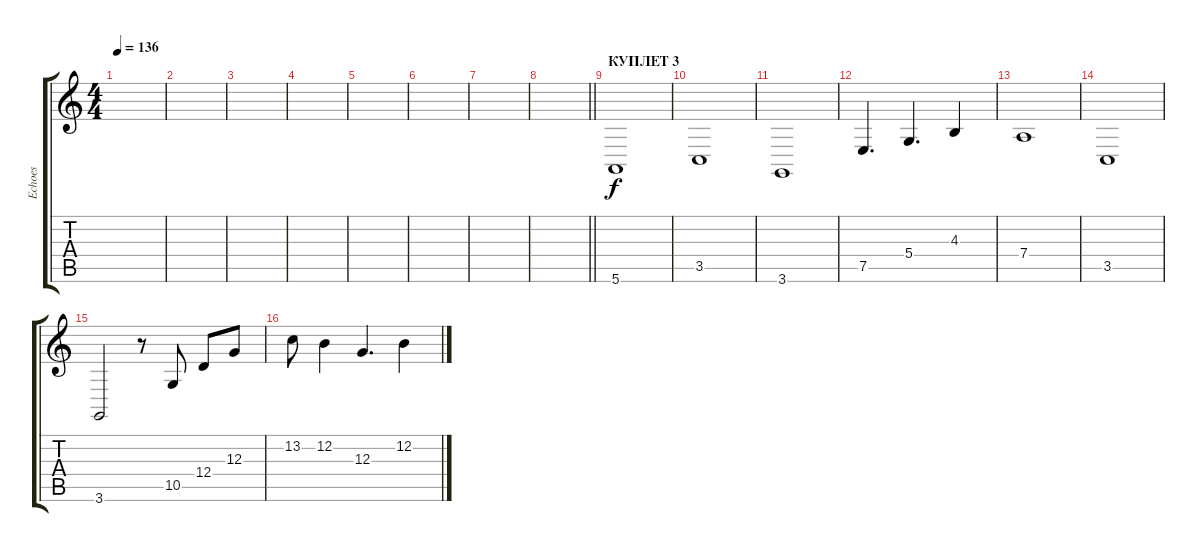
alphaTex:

\track ("Echoes" "Echoes") {instrument fx7echoes}
\staff {score tabs}
\tuning (E4 B3 G3 D3 A2 E2) {hide}
\ts (4 4)
\tempo 136
\clef g2
\ks c
|
|
|
|
|
|
|
\barLineRight lightlight
|
\section ("" "КУПЛЕТ 3")
5.6.1 |
3.5.1 |
3.6.1 |
7.5.4{d} 5.4.4{d} 4.3.4 |
7.4.1 |
3.5.1 |
3.6.2 r.8 10.5.8 12.4.8 12.3.8 |
13.2.8 12.2.4 12.3.4{d} 12.2.4
